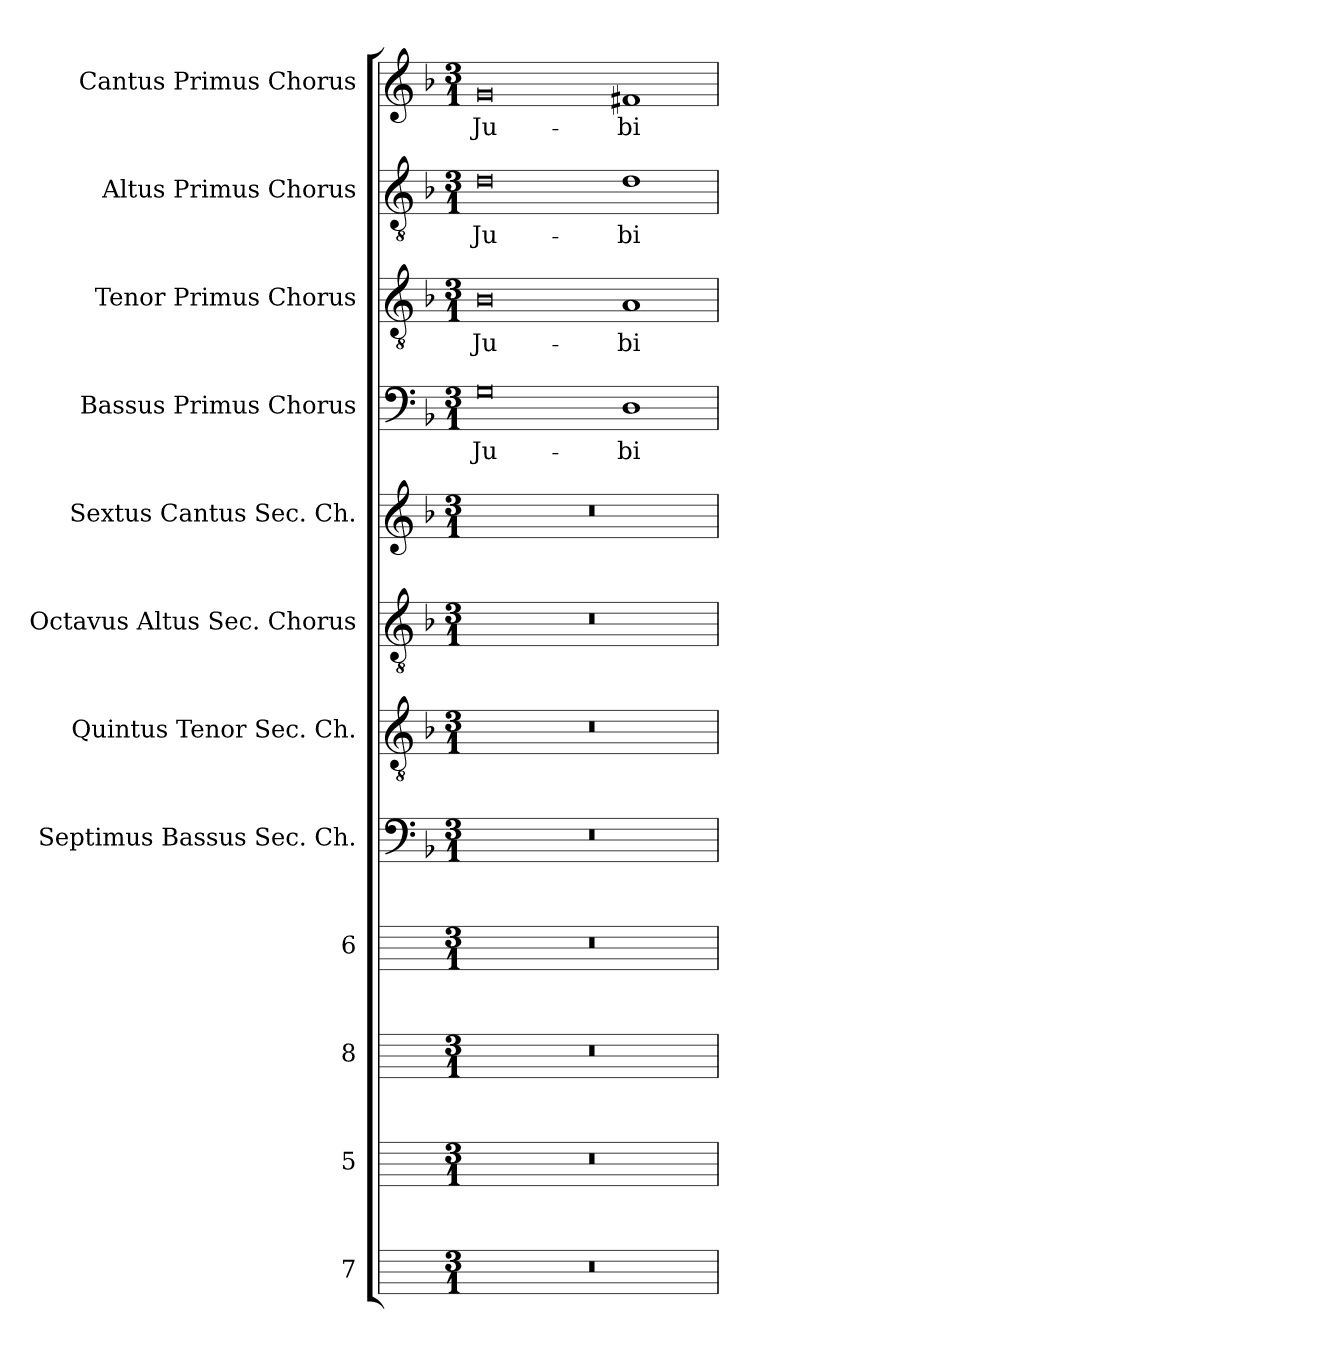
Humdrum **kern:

**kern	**kern	**kern	**kern	**kern	**kern	**kern	**kern	**kern	**text	**kern	**text	**kern	**text	**kern	**text
*part12	*part11	*part10	*part9	*part8	*part7	*part6	*part5	*part4	*part4	*part3	*part3	*part2	*part2	*part1	*part1
*staff12	*staff11	*staff10	*staff9	*staff8	*staff7	*staff6	*staff5	*staff4	*staff4	*staff3	*staff3	*staff2	*staff2	*staff1	*staff1
*I"7	*I"5	*I"8	*I"6	*I"Septimus  Bassus Sec. Ch.	*I"Quintus  Tenor Sec. Ch.	*I"Octavus  Altus Sec. Chorus	*I"Sextus  Cantus Sec. Ch.	*I"Bassus  Primus Chorus	*	*I"Tenor  Primus Chorus	*	*I"Altus  Primus Chorus	*	*I"Cantus  Primus Chorus	*
*	*	*	*	*I'B	*	*	*	*	*	*I'T	*	*I'A	*	*I'C	*
!!LO:PB:g=z
*stria5	*stria5	*stria5	*stria5	*stria5	*stria5	*stria5	*stria5	*stria5	*	*stria5	*	*stria5	*	*stria5	*
*	*	*	*	*clefF4	*clefGv2	*clefGv2	*clefG2	*clefF4	*	*clefGv2	*	*clefGv2	*	*clefG2	*
*k[]	*k[]	*k[]	*k[]	*k[b-]	*k[b-]	*k[b-]	*k[b-]	*k[b-]	*	*k[b-]	*	*k[b-]	*	*k[b-]	*
*C:	*C:	*C:	*C:	*F:	*F:	*F:	*F:	*F:	*	*F:	*	*F:	*	*F:	*
*M3/1	*M3/1	*M3/1	*M3/1	*M3/1	*M3/1	*M3/1	*M3/1	*M3/1	*	*M3/1	*	*M3/1	*	*M3/1	*
=1	=1	=1	=1	=1	=1	=1	=1	=1	=1	=1	=1	=1	=1	=1	=1
!	!	!	!	!	!	!	!	!	!LO:LY:b:cj	!	!LO:LY:b:cj	!	!LO:LY:b:cj	!	!LO:LY:b:cj
0.r	0.r	0.r	0.r	0.r	0.r	0.r	0.r	0G	Ju-	0B-	Ju-	0d	Ju-	0g	Ju-
!	!	!	!	!	!	!	!	!	!LO:LY:b:cj	!	!LO:LY:b:cj	!	!LO:LY:b:cj	!	!LO:LY:b:cj
.	.	.	.	.	.	.	.	1D	-bi-	1A	-bi-	1d	-bi-	1f#X	-bi-
=	=	=	=	=	=	=	=	=	=	=	=	=	=	=	=
*-	*-	*-	*-	*-	*-	*-	*-	*-	*-	*-	*-	*-	*-	*-	*-
